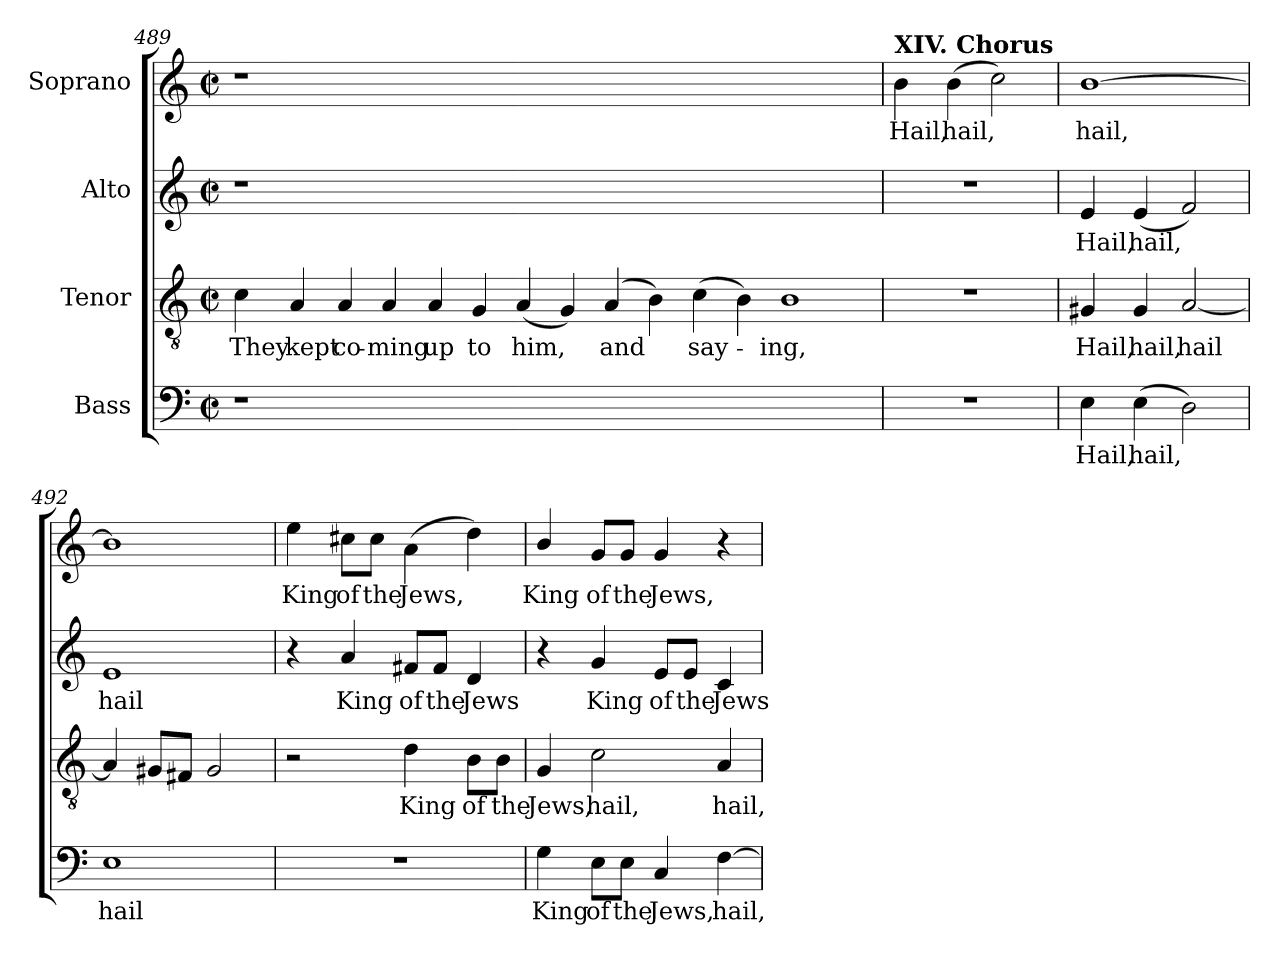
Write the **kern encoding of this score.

**kern	**text	**kern	**text	**kern	**text	**kern	**text
*part4	*part4	*part3	*part3	*part2	*part2	*part1	*part1
*staff4	*staff4	*staff3	*staff3	*staff2	*staff2	*staff1	*staff1
*I"Bass	*	*I"Tenor	*	*I"Alto	*	*I"Soprano	*
*clefF4	*	*clefGv2	*	*clefG2	*	*clefG2	*
*	*	*ITrd7c12	*	*	*	*	*
*k[]	*	*k[]	*	*k[]	*	*k[]	*
*C:	*	*C:	*	*C:	*	*C:	*
*M2/2	*	*M2/2	*	*M2/2	*	*M2/2	*
*met(c|)	*	*met(c|)	*	*met(c|)	*	*met(c|)	*
=489	=489	=489	=489	=489	=489	=489	=489
!LO:N:vis=1	!	!	!	!	!	!	!
!	!	!	!LO:LY:b:color=#000000	!LO:N:vis=1	!	!LO:N:vis=1	!
1r	.	4Ci\	They	1r	.	1r	.
!	!	!	!LO:LY:b:color=#000000	!	!	!	!
.	.	4AAi/	kept	.	.	.	.
!	!	!	!LO:LY:b:color=#000000	!	!	!	!
.	.	4AAi/	co-	.	.	.	.
!	!	!	!LO:LY:b:color=#000000	!	!	!	!
.	.	4AAi/	-ming	.	.	.	.
!	!	!	!LO:LY:b:color=#000000	!	!	!	!
0.ryy	.	4AAi/	up	0.ryy	.	0.ryy	.
!	!	!	!LO:LY:b:color=#000000	!	!	!	!
.	.	4GGi/	to	.	.	.	.
!	!	!	!LO:LY:b:color=#000000	!	!	!	!
.	.	(4AAi/	him,	.	.	.	.
.	.	4GGi/)	.	.	.	.	.
!	!	!	!LO:LY:b:color=#000000	!	!	!	!
.	.	(4AAi/	and	.	.	.	.
.	.	4BBi\)	.	.	.	.	.
!	!	!	!LO:LY:b:color=#000000	!	!	!	!
.	.	(4Ci\	say-	.	.	.	.
.	.	4BBi\)	.	.	.	.	.
!	!	!	!LO:LY:b:color=#000000	!	!	!	!
.	.	1BBi	-ing,	.	.	.	.
!!LO:LB:g=z
=490	=490	=490	=490	=490	=490	=490	=490
!	!	!	!	!	!	!LO:TX:a:B:t=XIV. Chorus	!
!	!	!	!	!	!	!	!LO:LY:b:color=#000000
1r	.	1r	.	1r	.	4bi\	Hail,
!	!	!	!	!	!	!	!LO:LY:b:color=#000000
.	.	.	.	.	.	(4bi\	hail,
.	.	.	.	.	.	2cci\)	.
=491	=491	=491	=491	=491	=491	=491	=491
!	!LO:LY:b:color=#000000	!	!	!	!	!	!
!	!	!	!LO:LY:b:color=#000000	!	!	!	!
!	!	!	!	!	!LO:LY:b:color=#000000	!	!
!	!	!	!	!	!	!	!LO:LY:b:color=#000000
4Ei\	Hail,	4GG#Xi/	Hail,	4ei/	Hail,	[>1bi	hail,
!	!LO:LY:b:color=#000000	!	!	!	!	!	!
!	!	!	!LO:LY:b:color=#000000	!	!	!	!
!	!	!	!	!	!LO:LY:b:color=#000000	!	!
(4Ei\	hail,	4GG#i/	hail,	(4ei/	hail,	.	.
!	!	!	!LO:LY:b:color=#000000	!	!	!	!
2Di\)	.	[<2AAi/	hail	2fi/)	.	.	.
=492	=492	=492	=492	=492	=492	=492	=492
!	!LO:LY:b:color=#000000	!	!	!	!	!	!
!	!	!	!	!	!LO:LY:b:color=#000000	!	!
1Ei	hail	4AAi/]	.	1ei	hail	1bi]	.
.	.	8GG#Xi/L	.	.	.	.	.
.	.	8FF#Xi/J	.	.	.	.	.
.	.	2GG#i/	.	.	.	.	.
=493	=493	=493	=493	=493	=493	=493	=493
!	!	!	!	!	!	!	!LO:LY:b:color=#000000
1r	.	2r	.	4r	.	4eei\	King
!	!	!	!	!	!LO:LY:b:color=#000000	!	!
!	!	!	!	!	!	!	!LO:LY:b:color=#000000
.	.	.	.	4ai/	King	8cc#Xi\L	of
!	!	!	!	!	!	!	!LO:LY:b:color=#000000
.	.	.	.	.	.	8cc#i\J	the
!	!	!	!LO:LY:b:color=#000000	!	!	!	!
!	!	!	!	!	!LO:LY:b:color=#000000	!	!
!	!	!	!	!	!	!	!LO:LY:b:color=#000000
.	.	4Di\	King	8f#Xi/L	of	(4ai\	Jews,
!	!	!	!	!	!LO:LY:b:color=#000000	!	!
.	.	.	.	8f#i/J	the	.	.
!	!	!	!LO:LY:b:color=#000000	!	!	!	!
!	!	!	!	!	!LO:LY:b:color=#000000	!	!
.	.	8BBi\L	of	4di/	Jews	4ddi\)	.
!	!	!	!LO:LY:b:color=#000000	!	!	!	!
.	.	8BBi\J	the	.	.	.	.
!!LO:PB:g=z
=494	=494	=494	=494	=494	=494	=494	=494
!	!LO:LY:b:color=#000000	!	!	!	!	!	!
!	!	!	!LO:LY:b:color=#000000	!	!	!	!
!	!	!	!	!	!	!	!LO:LY:b:color=#000000
4Gi\	King	4GGi/	Jews,	4r	.	4bi/	King
!	!LO:LY:b:color=#000000	!	!	!	!	!	!
!	!	!	!LO:LY:b:color=#000000	!	!	!	!
!	!	!	!	!	!LO:LY:b:color=#000000	!	!
!	!	!	!	!	!	!	!LO:LY:b:color=#000000
8Ei\L	of	2Ci\	hail,	4gi/	King	8gi/L	of
!	!LO:LY:b:color=#000000	!	!	!	!	!	!
!	!	!	!	!	!	!	!LO:LY:b:color=#000000
8Ei\J	the	.	.	.	.	8gi/J	the
!	!LO:LY:b:color=#000000	!	!	!	!	!	!
!	!	!	!	!	!LO:LY:b:color=#000000	!	!
!	!	!	!	!	!	!	!LO:LY:b:color=#000000
4Ci/	Jews,	.	.	8ei/L	of	4gi/	Jews,
!	!	!	!	!	!LO:LY:b:color=#000000	!	!
.	.	.	.	8ei/J	the	.	.
!	!LO:LY:b:color=#000000	!	!	!	!	!	!
!	!	!	!LO:LY:b:color=#000000	!	!	!	!
!	!	!	!	!	!LO:LY:b:color=#000000	!	!
[>4Fi\	hail,	4AAi/	hail,	4ci/	Jews	4r	.
=	=	=	=	=	=	=	=
*-	*-	*-	*-	*-	*-	*-	*-
